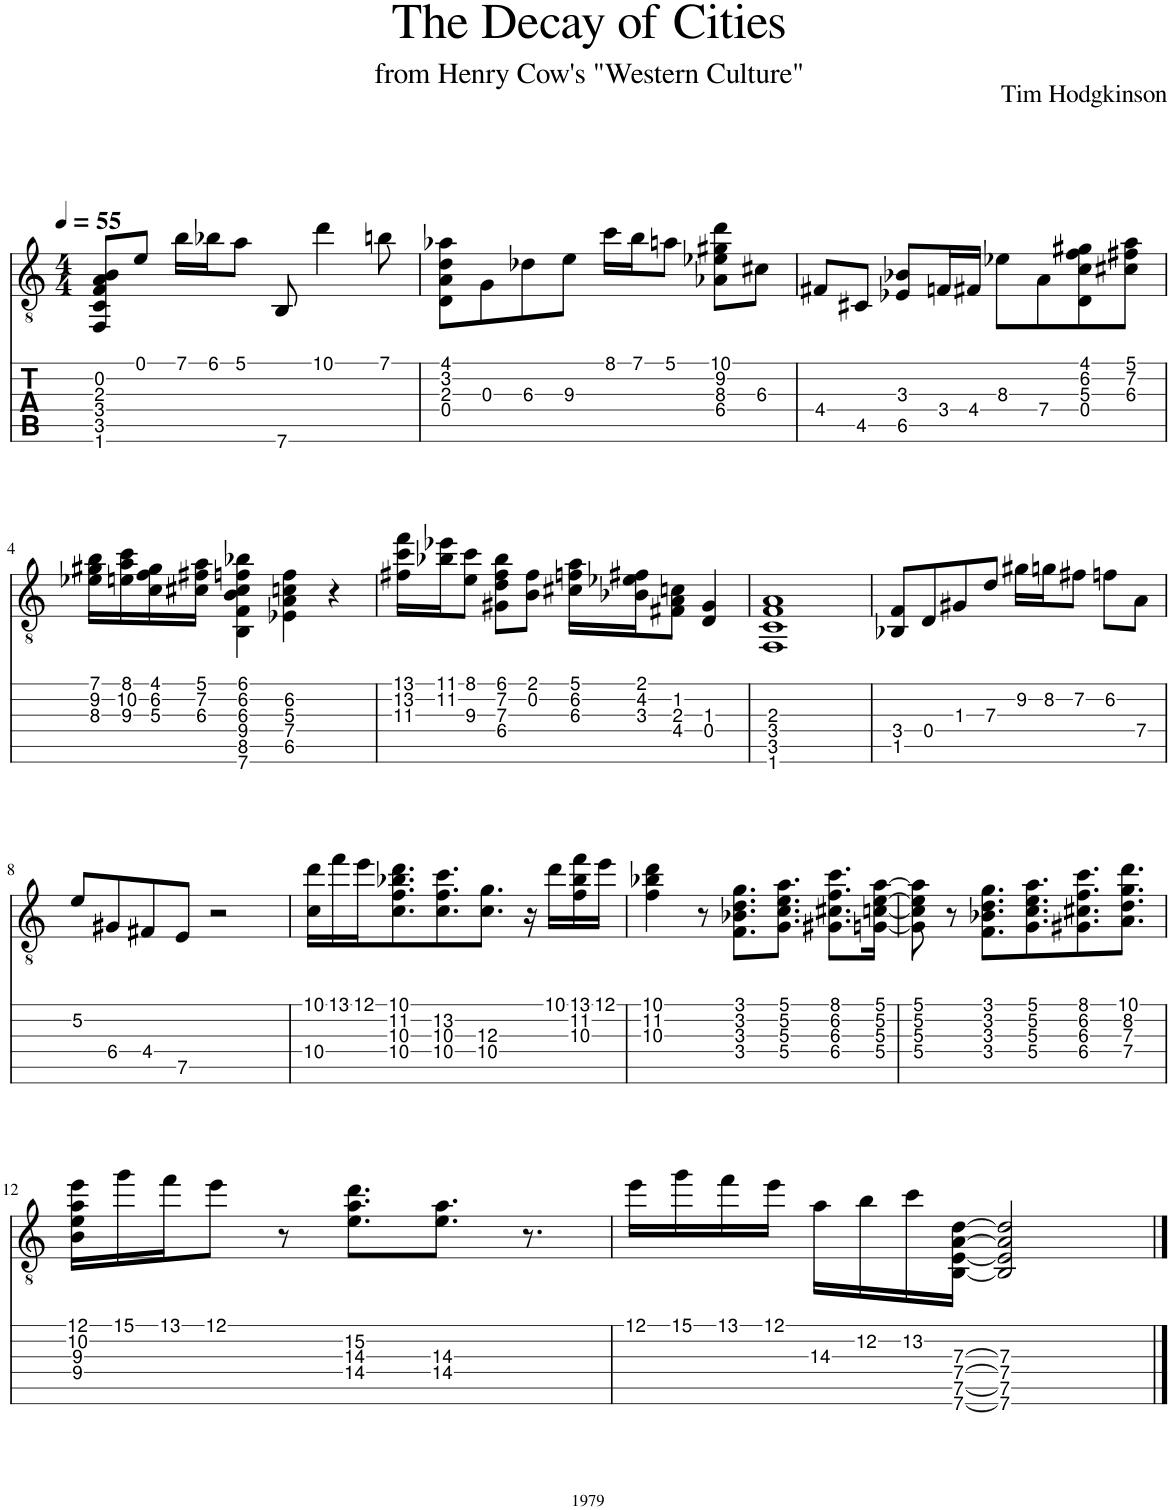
**kern	**kern
*part1	*part1
*staff2	*staff1
*I"Acoustic Guitar	*
*I'Guit.	*
*stria6	*
*	*clefGv2
*k[]	*k[]
*M4/4	*M4/4
*MM55	*MM55
=1	=1
8FF\ 8C\ 8F\ 8A\ 8B\L	8FF/ 8C/ 8F/ 8A/ 8B/L
8eJ	8e/J
16bLL	16b\LL
16b-J	16b-X\J
8aJ	8a\J
8BB	8BB/
4dd	4dd\
8b	8bn\
=2	=2
8D\ 8A\ 8d\ 8a-\L	8D\ 8A\ 8d\ 8a-X\L
8GJ	8G\
8d-L	8d-X\
8eJ	8e\J
16ccLL	16cc\LL
16bJ	16b\J
8aJ	8an\J
8A-\ 8e-\ 8g#\ 8dd\L	8A-X\ 8e-X\ 8g#X\ 8dd\L
8c#J	8c#X\J
=3	=3
8F#L	8F#X/L
8C#J	8C#X/J
8E-\ 8B-\L	8E-X/ 8B-X/L
16FL	16Fn/L
16F#JJ	16F#X/JJ
8e-L	8e-X\L
8AJ	8A\
8D\ 8c\ 8f\ 8g#\L	8D\ 8c\ 8f\ 8g#X\
8c#\ 8f#\ 8a\J	8c#X\ 8f#X\ 8a\J
!!LO:LB:g=z
=4	=4
16e-\ 16g#\ 16b\LL	16e-X\ 16g#X\ 16b\LL
16e\ 16a\ 16cc\J	16en\ 16a\ 16cc\
16c\ 16f\ 16g#\L	16c\ 16f\ 16g#\
16c#\ 16f#\ 16a\JJ	16c#X\ 16f#X\ 16a\JJ
4BB 4F 4B 4c# 4f 4b-	4BB\ 4F\ 4B\ 4c#\ 4fn\ 4b-X\
4E- 4A 4c 4f	4E-X\ 4A\ 4cn\ 4f\
4r	4r
=5	=5
16f#\ 16cc\ 16ff\LL	16f#X\ 16cc\ 16ff\LL
16b-\ 16ee-\J	16b-X\ 16ee-X\J
8e\ 8cc\J	8e\ 8cc\J
8G#\ 8d\ 8f#\ 8b-\L	8G#X\ 8d\ 8f#\ 8b-\L
8B\ 8f#\J	8B\ 8f#\J
16c#\ 16f\ 16a\LL	16c#X\ 16fn\ 16a\LL
16B-\ 16e-\ 16f#\J	16B-X\ 16e-X\ 16f#X\J
8F#\ 8A\ 8c\J	8F#X\ 8A\ 8cn\J
4D 4G#	4D/ 4G#/
=6	=6
1FF 1C 1F 1A	1FF 1C 1F 1A
=7	=7
8BB-X\ 8F\L	8BB-X/ 8F/L
8DJ	8D/
8G#XL	8G#X/
8dJ	8d/J
16g#XLL	16g#X\LL
16gnJ	16gn\J
8f#XJ	8f#X\J
8fnL	8fn\L
8AJ	8A\J
!!LO:LB:g=z
=8	=8
8eL	8e/L
8G#XJ	8G#X/
8F#XL	8F#X/
8EJ	8E/J
2r	2r
=9	=9
16c\ 16dd\LL	16c\ 16dd\LL
16ffJ	16ff\
16eeK	16ee\J
8.c\ 8.f\ 8.b-X\ 8.dd\J	8.c\ 8.f\ 8.b-X\ 8.dd\
8.c\ 8.f\ 8.cc\L	8.c\ 8.f\ 8.cc\
8.c\ 8.g\J	8.c\ 8.g\J
16r	16r
16ddLL	16dd\LL
16f\ 16b-X\ 16ff\	16f\ 16b-\ 16ff\
16eeJJ	16ee\JJ
=10	=10
4f 4b-X 4dd	4f\ 4b-X\ 4dd\
8r	8r
8.F 8.B-X 8.d 8.g	8.F\ 8.B-X\ 8.d\ 8.g\L
8.G\ 8.c\ 8.e\ 8.a\L	8.G\ 8.c\ 8.e\ 8.a\J
8.G#X\ 8.c#X\ 8.f\ 8.cc\	8.G#X\ 8.c#X\ 8.f\ 8.cc\L
16Gn\ 16cn\ 16e\ 16a\Jk	[16Gn\ [16cn\ [16e\ [16a\Jk
=11	=11
8Gn 8cn 8e 8a	8G\] 8c\] 8e\] 8a\]
8r	8r
8.F\ 8.B-X\ 8.d\ 8.g\L	8.F\ 8.B-X\ 8.d\ 8.g\L
8.G\ 8.c\ 8.e\ 8.a\J	8.G\ 8.c\ 8.e\ 8.a\
8.G#X\ 8.c#X\ 8.f\ 8.cc\L	8.G#X\ 8.c#X\ 8.f\ 8.cc\
8.A\ 8.d\ 8.g\ 8.dd\J	8.A\ 8.d\ 8.g\ 8.dd\J
!!LO:LB:g=z
=12	=12
16B\ 16e\ 16a\ 16ee\LL	16B\ 16e\ 16a\ 16ee\LL
16ggJ	16gg\
16ffK	16ff\J
8eeJ	8ee\J
8r	8r
8.e 8.a 8.dd	8.e\ 8.a\ 8.dd\L
8.e 8.a	8.e\ 8.a\J
8.r	8.r
=13	=13
16eeLL	16ee\LL
16ggJ	16gg\
16ffL	16ff\
16eeJJ	16ee\JJ
16aLL	16a\LL
16bJ	16b\
16ccL	16cc\
[16BB\ [16E\ [16A\ [16d\JJ	[16BB\ [16E\ [16A\ [16d\JJ
2BB] 2E] 2A] 2d]	2BB/] 2E/] 2A/] 2d/]
==	==
*-	*-
